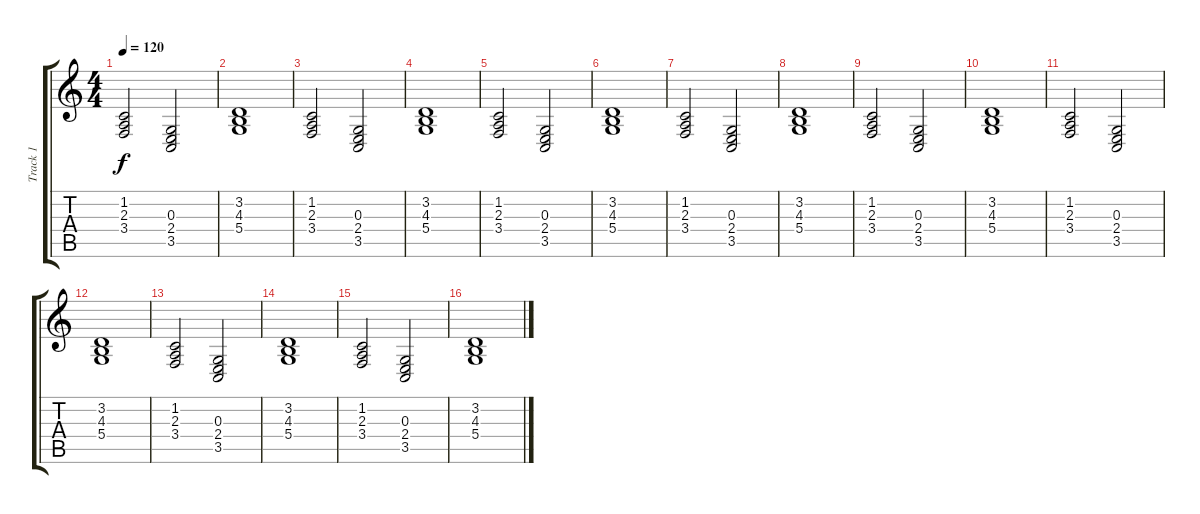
\track ("Track 1" "Track 1") {instrument acousticgrandpiano}
\staff {score tabs}
\tuning (E4 B3 G3 D3 A2 E2) {hide}
\ts (4 4)
\tempo 120
\clef g2
\ks c
(1.2 2.3 3.4).2{dy f} (0.3 2.4 3.5).2 |
(3.2 4.3 5.4).1 |
(1.2 2.3 3.4).2 (0.3 2.4 3.5).2 |
(3.2 4.3 5.4).1 |
(1.2 2.3 3.4).2 (0.3 2.4 3.5).2 |
(3.2 4.3 5.4).1 |
(1.2 2.3 3.4).2 (0.3 2.4 3.5).2 |
(3.2 4.3 5.4).1 |
(1.2 2.3 3.4).2 (0.3 2.4 3.5).2 |
(3.2 4.3 5.4).1 |
(1.2 2.3 3.4).2 (0.3 2.4 3.5).2 |
(3.2 4.3 5.4).1 |
(1.2 2.3 3.4).2 (0.3 2.4 3.5).2 |
(3.2 4.3 5.4).1 |
(1.2 2.3 3.4).2 (0.3 2.4 3.5).2 |
(3.2 4.3 5.4).1
